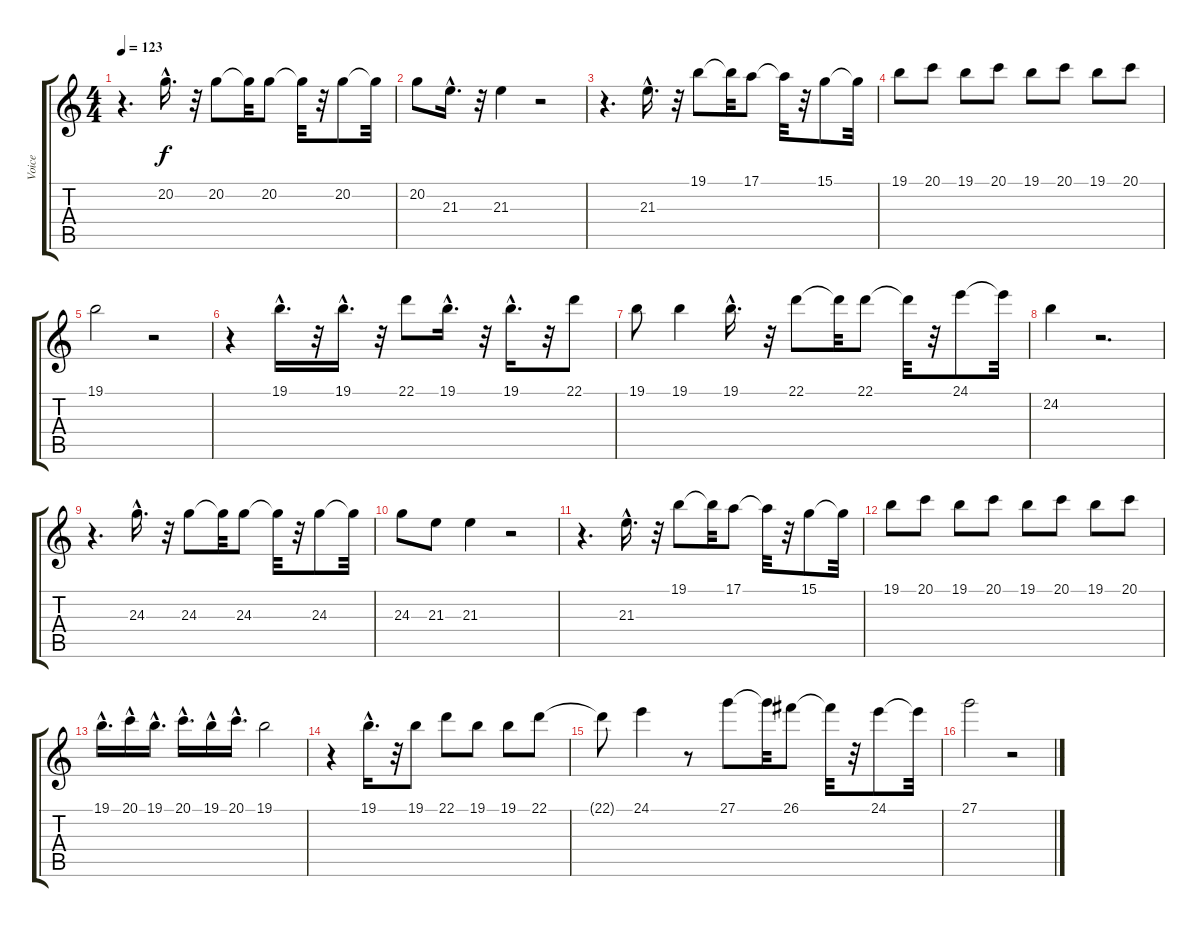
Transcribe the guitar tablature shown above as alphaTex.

\track ("Voice" "Voice") {instrument lead6voice}
\staff {score tabs}
\tuning (E4 B3 G3 D3 A2 E2) {hide}
\ts (4 4)
\tempo 123
\clef g2
\ks c
r.4{d dy f} 20.2{hac}.16{d} r.32 20.2.8 20.2{t}.32 20.2.8 20.2{t}.32 r.32 20.2.8 20.2{t}.32 |
20.2.8 21.3{hac}.16{d} r.32 21.3.4 r.2 |
r.4{d} 21.3{hac}.16{d} r.32 19.1.8 19.1{t}.32 17.1.8 17.1{t}.32 r.32 15.1.8 15.1{t}.32 |
19.1.8 20.1.8 19.1.8 20.1.8 19.1.8 20.1.8 19.1.8 20.1.8 |
19.1.2 r.2 |
r.4 19.1{hac}.16{d} r.32 19.1{hac}.16{d} r.32 22.1.8 19.1{hac}.16{d} r.32 19.1{hac}.16{d} r.32 22.1.8 |
19.1.8 19.1.4 19.1{hac}.16{d} r.32 22.1.8 22.1{t}.32 22.1.8 22.1{t}.32 r.32 24.1.8 24.1{t}.32 |
24.2.4 r.2{d} |
r.4{d} 24.3{hac}.16{d} r.32 24.3.8 24.3{t}.32 24.3.8 24.3{t}.32 r.32 24.3.8 24.3{t}.32 |
24.3.8 21.3.8 21.3.4 r.2 |
r.4{d} 21.3{hac}.16{d} r.32 19.1.8 19.1{t}.32 17.1.8 17.1{t}.32 r.32 15.1.8 15.1{t}.32 |
19.1.8 20.1.8 19.1.8 20.1.8 19.1.8 20.1.8 19.1.8 20.1.8 |
19.1{hac}.16{d} 20.1{hac}.16 19.1{hac}.16{d} 20.1{hac}.16{d} 19.1{hac}.16 20.1{hac}.16{d} 19.1.2 |
r.4 19.1{hac}.16{d} r.32 19.1.8 22.1.8 19.1.8 19.1.8 22.1.8 |
22.1{t}.8 24.1.4 r.8 27.1.8 27.1{t}.32 26.1.8 26.1{t}.32 r.32 24.1.8 24.1{t}.32 |
27.1.2 r.2
